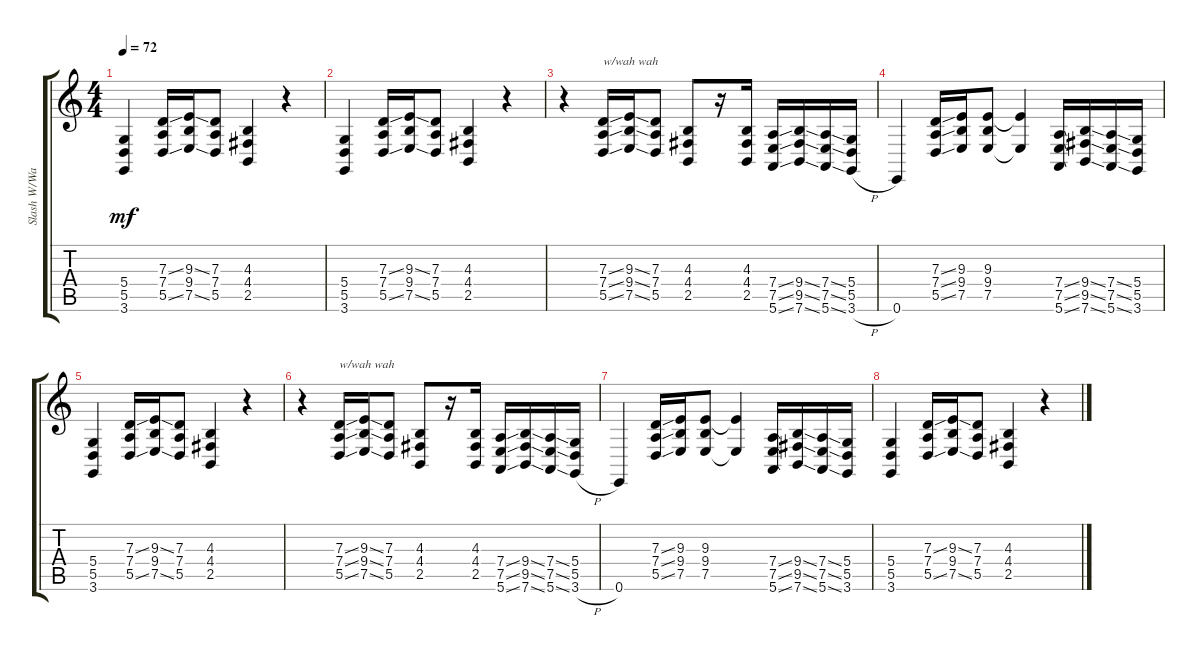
\track ("Slash W/Wah" "Slash W/Wa") {instrument lead4chiff}
\staff {score tabs}
\tuning (E4 B3 G3 D3 A2 E2) {hide}
\ts (4 4)
\tempo 72
\clef g2
\ks c
(5.4 5.5 3.6).4{dy mf} (7.3{ss} 7.4 5.5{ss}).16 (9.3{ss} 9.4 7.5{ss}).16 (7.3 7.4 5.5).8 (4.3 4.4 2.5).4 r.4 |
(5.4 5.5 3.6).4 (7.3{ss} 7.4 5.5{ss}).16 (9.3{ss} 9.4 7.5{ss}).16 (7.3 7.4 5.5).8 (4.3 4.4 2.5).4 r.4 |
r.4{instrument lead4chiff} (7.3{ss} 7.4{ss} 5.5{ss}).16{txt "w/wah wah"} (9.3{ss} 9.4{ss} 7.5{ss}).16 (7.3 7.4 5.5).8 (4.3 4.4 2.5).8 r.16 (4.3 4.4 2.5).16 (7.4{ss} 7.5{ss} 5.6{ss}).16 (9.4{ss} 9.5{ss} 7.6{ss}).16 (7.4{ss} 7.5{ss} 5.6{ss}).16 (5.4 5.5 3.6{h}).16 |
0.6.4 (7.3{ss} 7.4{ss} 5.5{ss}).16 (9.3 9.4 7.5).16 (9.3 9.4 7.5).8 (9.3{t} 7.5{t}).4 (7.4{ss} 7.5{ss} 5.6{ss}).16 (9.4{ss} 9.5{ss} 7.6{ss}).16 (7.4{ss} 7.5{ss} 5.6{ss}).16 (5.4 5.5 3.6).16 |
(5.4 5.5 3.6).4 (7.3{ss} 7.4 5.5{ss}).16 (9.3{ss} 9.4 7.5{ss}).16 (7.3 7.4 5.5).8 (4.3 4.4 2.5).4 r.4 |
r.4{instrument lead4chiff} (7.3{ss} 7.4{ss} 5.5{ss}).16{txt "w/wah wah"} (9.3{ss} 9.4{ss} 7.5{ss}).16 (7.3 7.4 5.5).8 (4.3 4.4 2.5).8 r.16 (4.3 4.4 2.5).16 (7.4{ss} 7.5{ss} 5.6{ss}).16 (9.4{ss} 9.5{ss} 7.6{ss}).16 (7.4{ss} 7.5{ss} 5.6{ss}).16 (5.4 5.5 3.6{h}).16 |
0.6.4 (7.3{ss} 7.4{ss} 5.5{ss}).16 (9.3 9.4 7.5).16 (9.3 9.4 7.5).8 (9.3{t} 7.5{t}).4 (7.4{ss} 7.5{ss} 5.6{ss}).16 (9.4{ss} 9.5{ss} 7.6{ss}).16 (7.4{ss} 7.5{ss} 5.6{ss}).16 (5.4 5.5 3.6).16 |
(5.4 5.5 3.6).4 (7.3{ss} 7.4 5.5{ss}).16 (9.3{ss} 9.4 7.5{ss}).16 (7.3 7.4 5.5).8 (4.3 4.4 2.5).4 r.4
